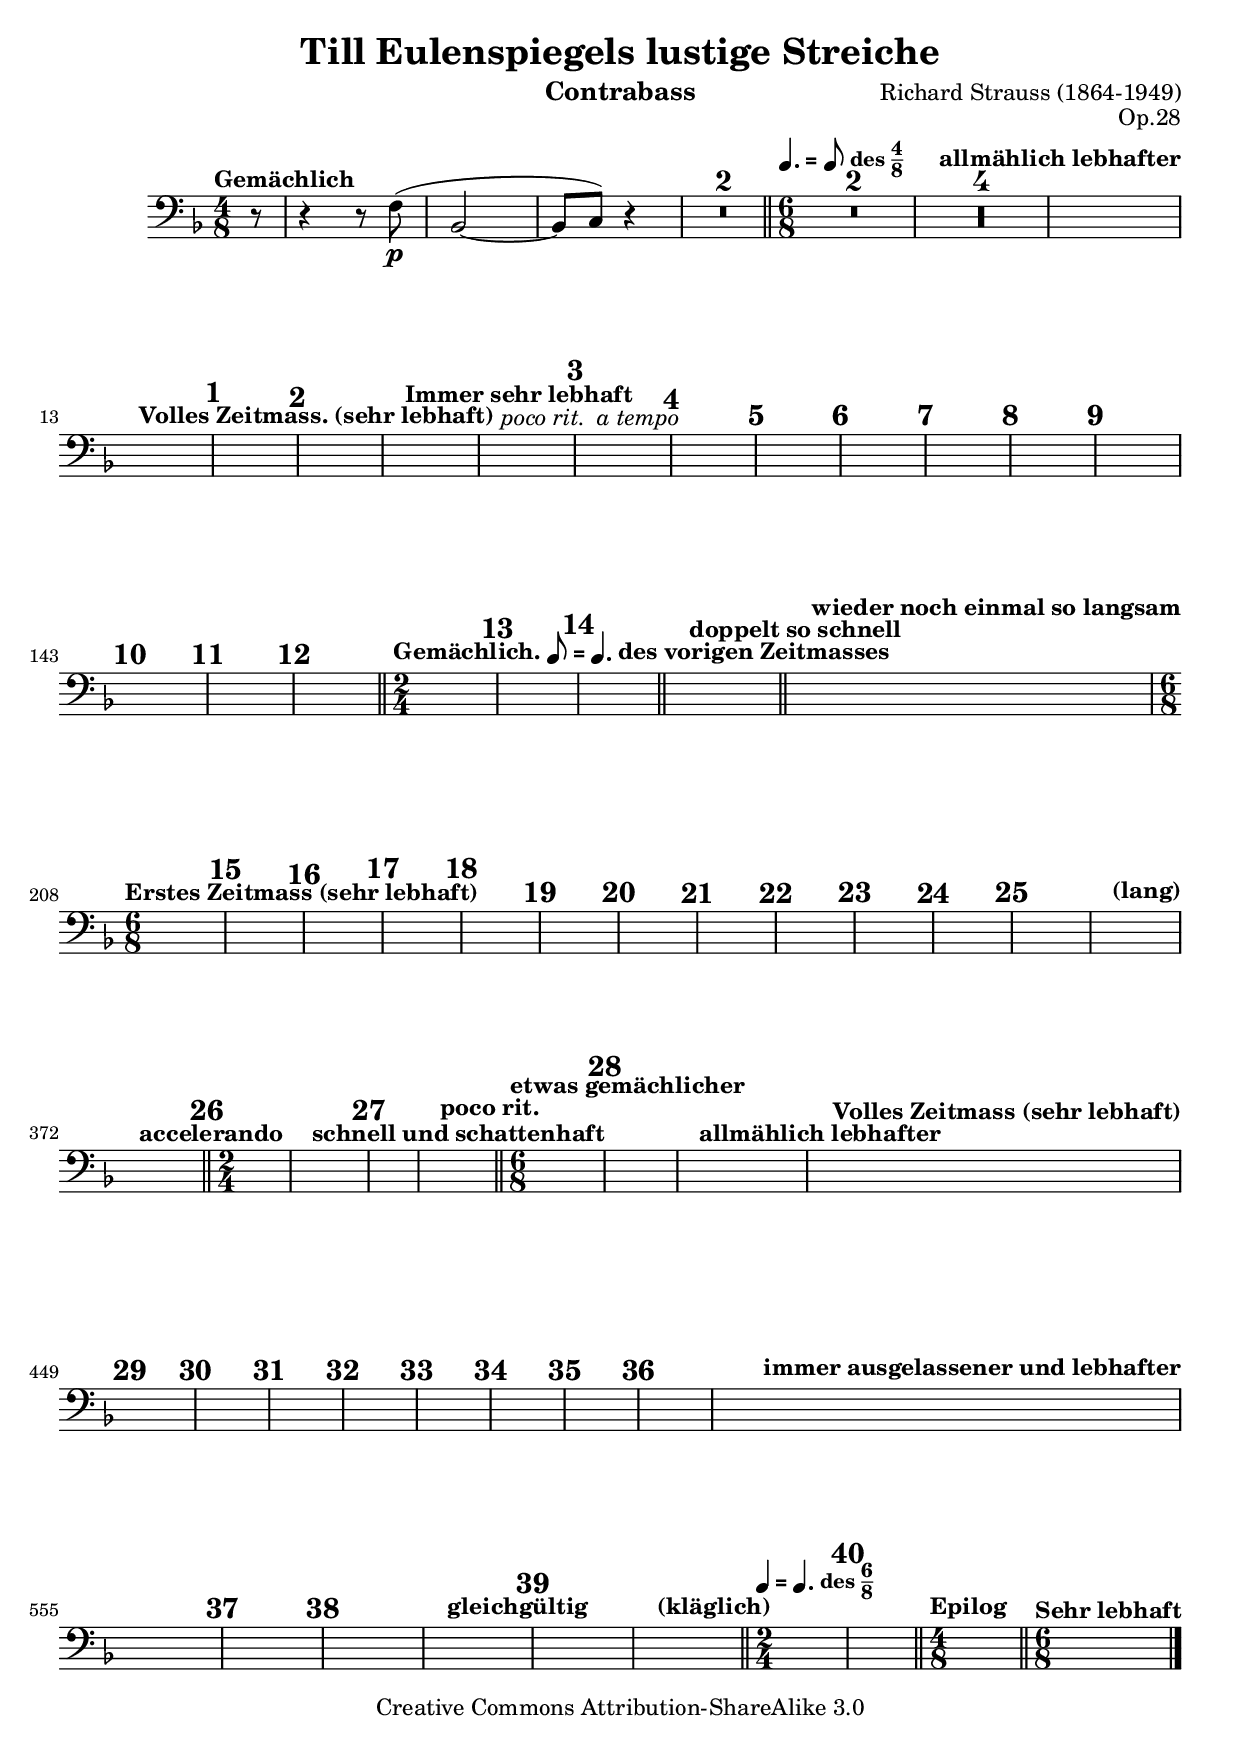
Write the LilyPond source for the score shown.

\version "2.13.49"

\include "defs.ily" 
\version "2.13.49"

bass = \relative c
{
  \clef bass
  \key f \major
  r8
  r4 r8 f8(\p | bes,2~ | bes8 c) r4 |
  R2*2 |

  %6/8
  R2.*6 |
}
 

instrument = "Contrabass"

notes = \bass

\include "part.ily"
